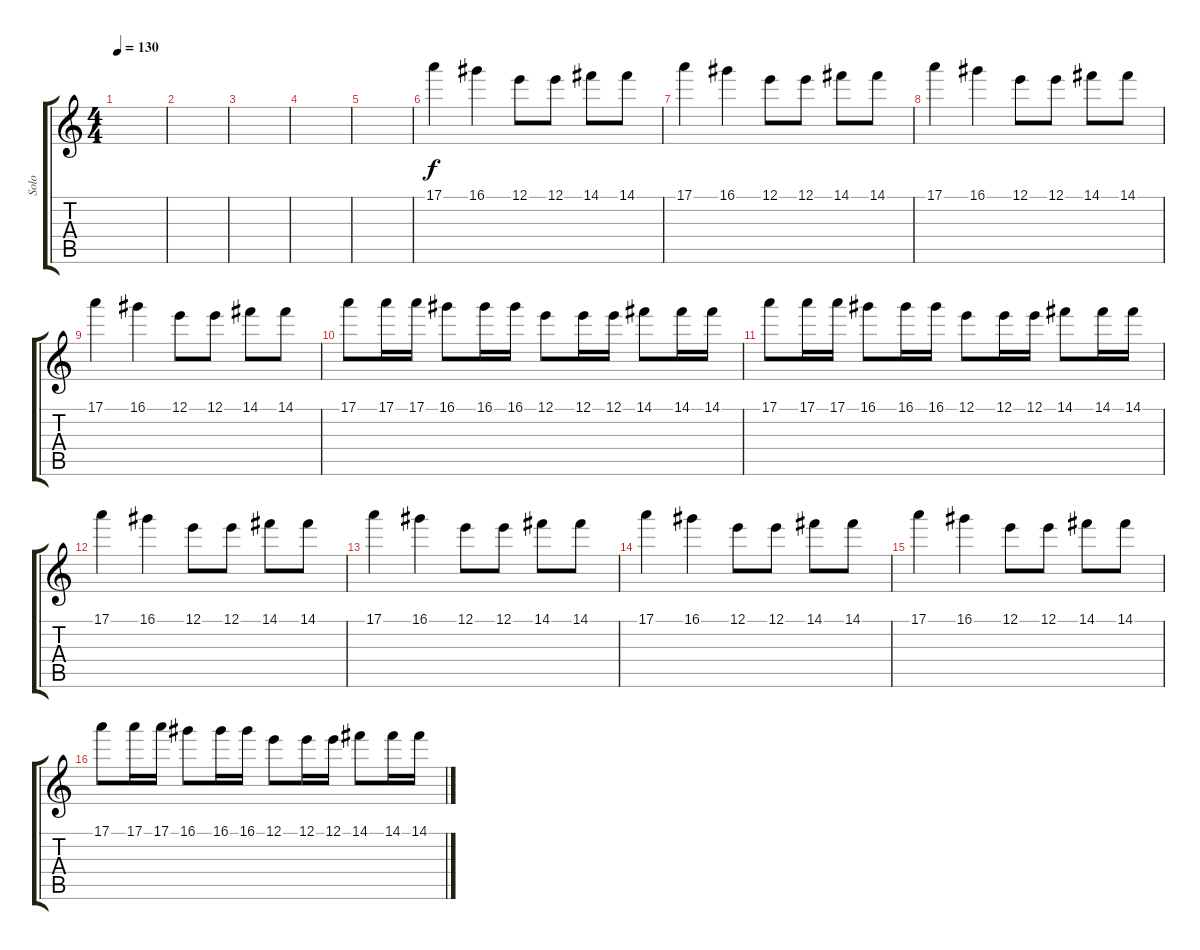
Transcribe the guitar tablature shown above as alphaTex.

\track ("Solo" "Solo") {instrument electricguitarjazz}
\staff {score tabs}
\tuning (E4 B3 G3 D3 A2 E2) {hide}
\ts (4 4)
\tempo 130
\clef g2
\ks c
|
|
|
|
|
17.1.4{volume 9} 16.1.4 12.1.8 12.1.8 14.1.8 14.1.8 |
17.1.4 16.1.4 12.1.8 12.1.8 14.1.8 14.1.8 |
17.1.4 16.1.4 12.1.8 12.1.8 14.1.8 14.1.8 |
17.1.4 16.1.4 12.1.8 12.1.8 14.1.8 14.1.8 |
17.1.8 17.1.16 17.1.16 16.1.8 16.1.16 16.1.16 12.1.8 12.1.16 12.1.16 14.1.8 14.1.16 14.1.16 |
17.1.8 17.1.16 17.1.16 16.1.8 16.1.16 16.1.16 12.1.8 12.1.16 12.1.16 14.1.8 14.1.16 14.1.16 |
17.1.4 16.1.4 12.1.8 12.1.8 14.1.8 14.1.8 |
17.1.4 16.1.4 12.1.8 12.1.8 14.1.8 14.1.8 |
17.1.4 16.1.4 12.1.8 12.1.8 14.1.8 14.1.8 |
17.1.4 16.1.4 12.1.8 12.1.8 14.1.8 14.1.8 |
17.1.8 17.1.16 17.1.16 16.1.8 16.1.16 16.1.16 12.1.8 12.1.16 12.1.16 14.1.8 14.1.16 14.1.16
